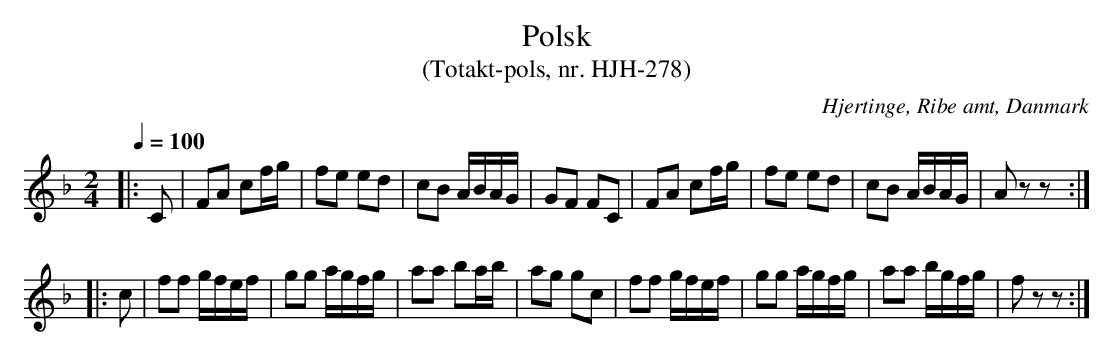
X:1
T:Polsk
T:(Totakt-pols, nr. HJH-278)
O:Hjertinge, Ribe amt, Danmark
M:2/4
L:1/8
Q:1/4=100
K:F
|: C | FA cf/g/ | fe ed | cB A/B/A/G/ | GF FC | FA cf/g/ | fe ed | cB A/B/A/G/ | A zz :|
|: c | ff g/f/e/f/ | gg a/g/f/g/ | aa ba/b/ | ag gc | ff g/f/e/f/ | gg a/g/f/g/ | aa b/g/f/g/ | fzz :|
